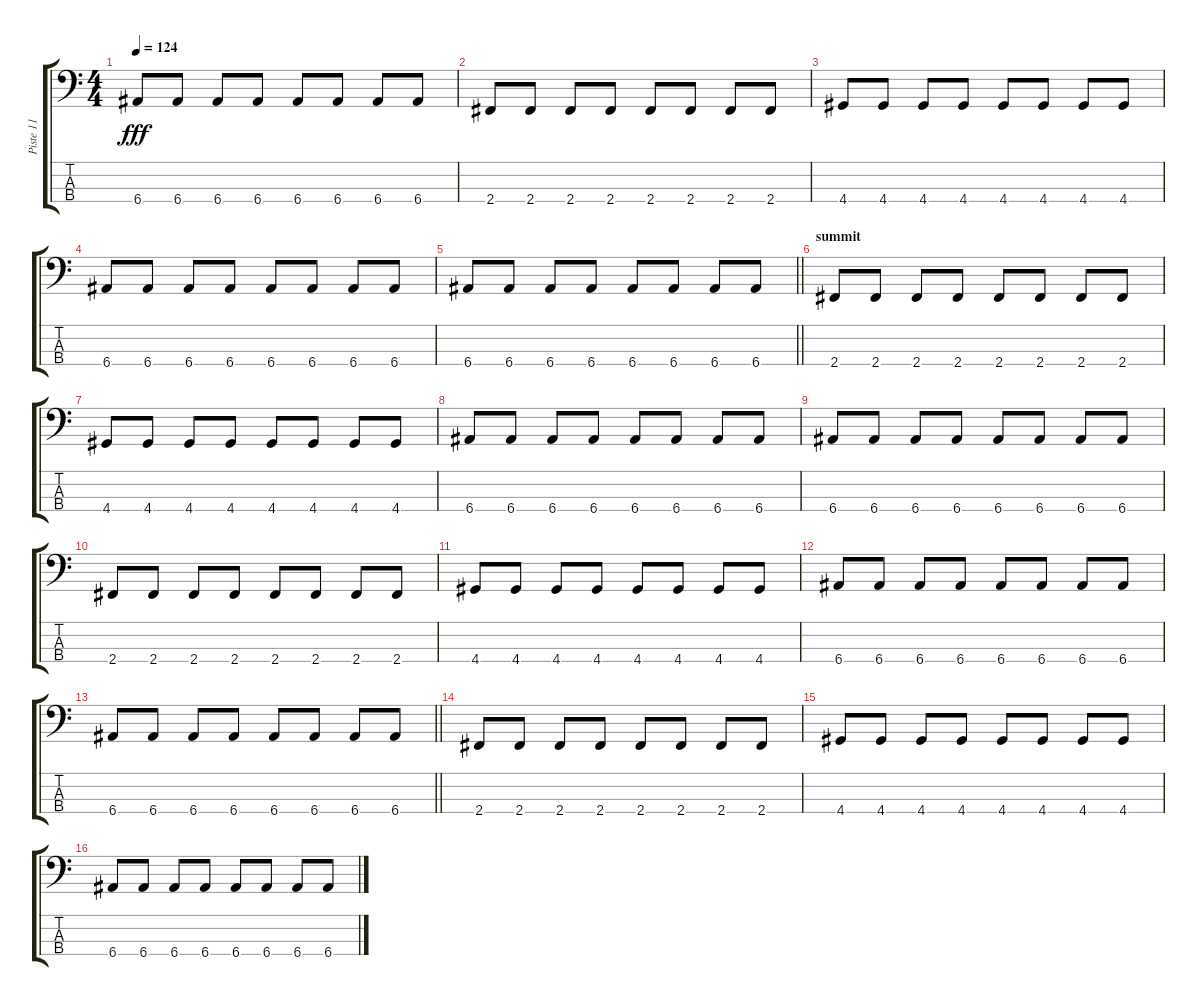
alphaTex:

\track ("Piste 11" "Piste 11") {instrument electricbassfinger}
\staff {score tabs}
\tuning (G2 D2 A1 E1) {hide}
\ts (4 4)
\tempo 124
\clef f4
\ks c
6.4.8{dy fff} 6.4.8 6.4.8 6.4.8 6.4.8 6.4.8 6.4.8 6.4.8 |
2.4.8 2.4.8 2.4.8 2.4.8 2.4.8 2.4.8 2.4.8 2.4.8 |
4.4.8 4.4.8 4.4.8 4.4.8 4.4.8 4.4.8 4.4.8 4.4.8 |
6.4.8 6.4.8 6.4.8 6.4.8 6.4.8 6.4.8 6.4.8 6.4.8 |
\barLineRight lightlight
6.4.8 6.4.8 6.4.8 6.4.8 6.4.8 6.4.8 6.4.8 6.4.8 |
\section ("" "summit")
2.4.8 2.4.8 2.4.8 2.4.8 2.4.8 2.4.8 2.4.8 2.4.8 |
4.4.8 4.4.8 4.4.8 4.4.8 4.4.8 4.4.8 4.4.8 4.4.8 |
6.4.8 6.4.8 6.4.8 6.4.8 6.4.8 6.4.8 6.4.8 6.4.8 |
6.4.8 6.4.8 6.4.8 6.4.8 6.4.8 6.4.8 6.4.8 6.4.8 |
2.4.8 2.4.8 2.4.8 2.4.8 2.4.8 2.4.8 2.4.8 2.4.8 |
4.4.8 4.4.8 4.4.8 4.4.8 4.4.8 4.4.8 4.4.8 4.4.8 |
6.4.8 6.4.8 6.4.8 6.4.8 6.4.8 6.4.8 6.4.8 6.4.8 |
\barLineRight lightlight
6.4.8 6.4.8 6.4.8 6.4.8 6.4.8 6.4.8 6.4.8 6.4.8 |
2.4.8 2.4.8 2.4.8 2.4.8 2.4.8 2.4.8 2.4.8 2.4.8 |
4.4.8 4.4.8 4.4.8 4.4.8 4.4.8 4.4.8 4.4.8 4.4.8 |
6.4.8 6.4.8 6.4.8 6.4.8 6.4.8 6.4.8 6.4.8 6.4.8
